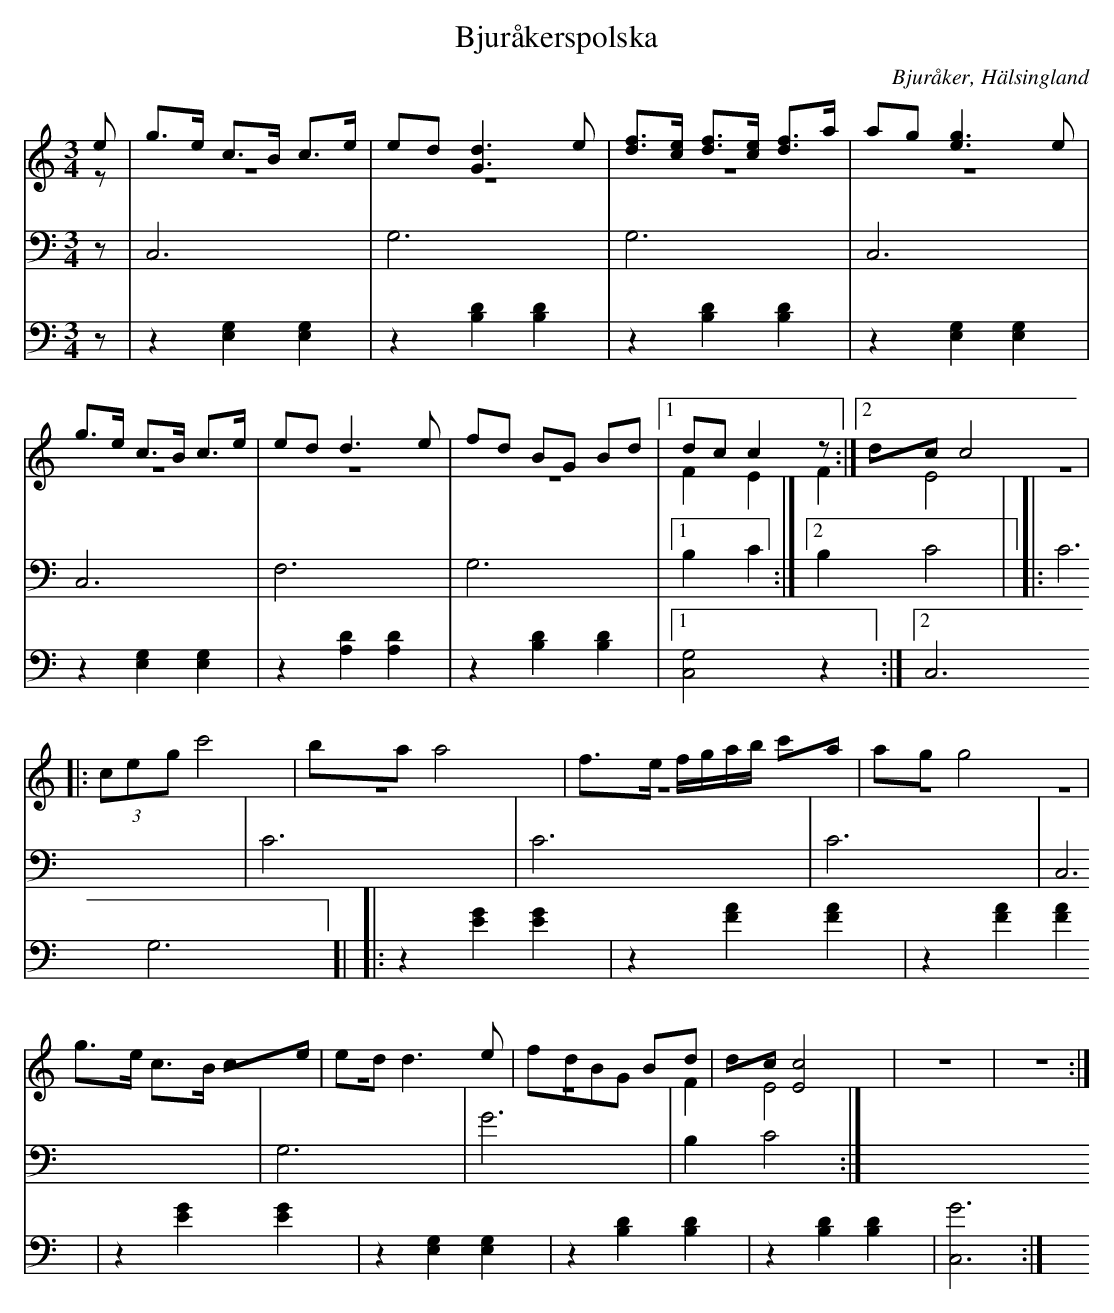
X:1
T: Bjuråkerspolska
O: Bjuråker, Hälsingland
M: 3/4
L: 1/8
K: C
V:1
V:2 merge
V:3
V:1
e|g>e c>B c>e|ed [G3d3] e |[df]>[ce] [df]>[ce] [df]>a|ag [e3g3] e|
g>e c>B c>e|ed d3 e |fd BG Bd|1 dc c2 z:|2 dc c4|
|:(3ceg c'4|ba a4|f>e f/g/a/b/ c'a|ag g4|
g>e c>B c>e|ed d3 e|fdBG Bd|dc [E4c4]|z6|z6:|
V:2
z|z6|z6|z6|z6|
z6|z6|z6|1 F2 E2:|2 F2 E4|
|:z6|z6|z6|z6|
z6|z6|z6|F2 E4:|
V:3 clef=bass
z|C,6|G,6|G,6|C,6|
C,6|F,6|G,6|1 B,2 C2:|2 B,2 C4|
|:C6|C6|C6|C6|
C,6|G,6|g,6|B,2 C4:|
V:4  clef=bass
z|z2 [E,2G,2] [E,2G,2]|z2 [B,2D2] [B,2D2]|z2 [B,2D2] [B,2D2]|z2 [E,2G,2] [E,2G,2]|
z2 [E,2G,2] [E,2G,2]|z2 [A,2D2] [A,2D2] |z2 [B,2D2] [B,2D2]|1 [C,4G,4] z2:|2 C,6G,6]|
|:z2 [E2G2] [E2G2]|z2 [F2A2] [F2A2]|z2 [F2A2] [F2A2]|z2 [E2G2] [E2G2]|
z2 [E,2G,2] [E,2G,2]|z2 [B,2D2] [B,2D2]|z2 [B,2D2] [B,2D2]|[C,6G6]:|
